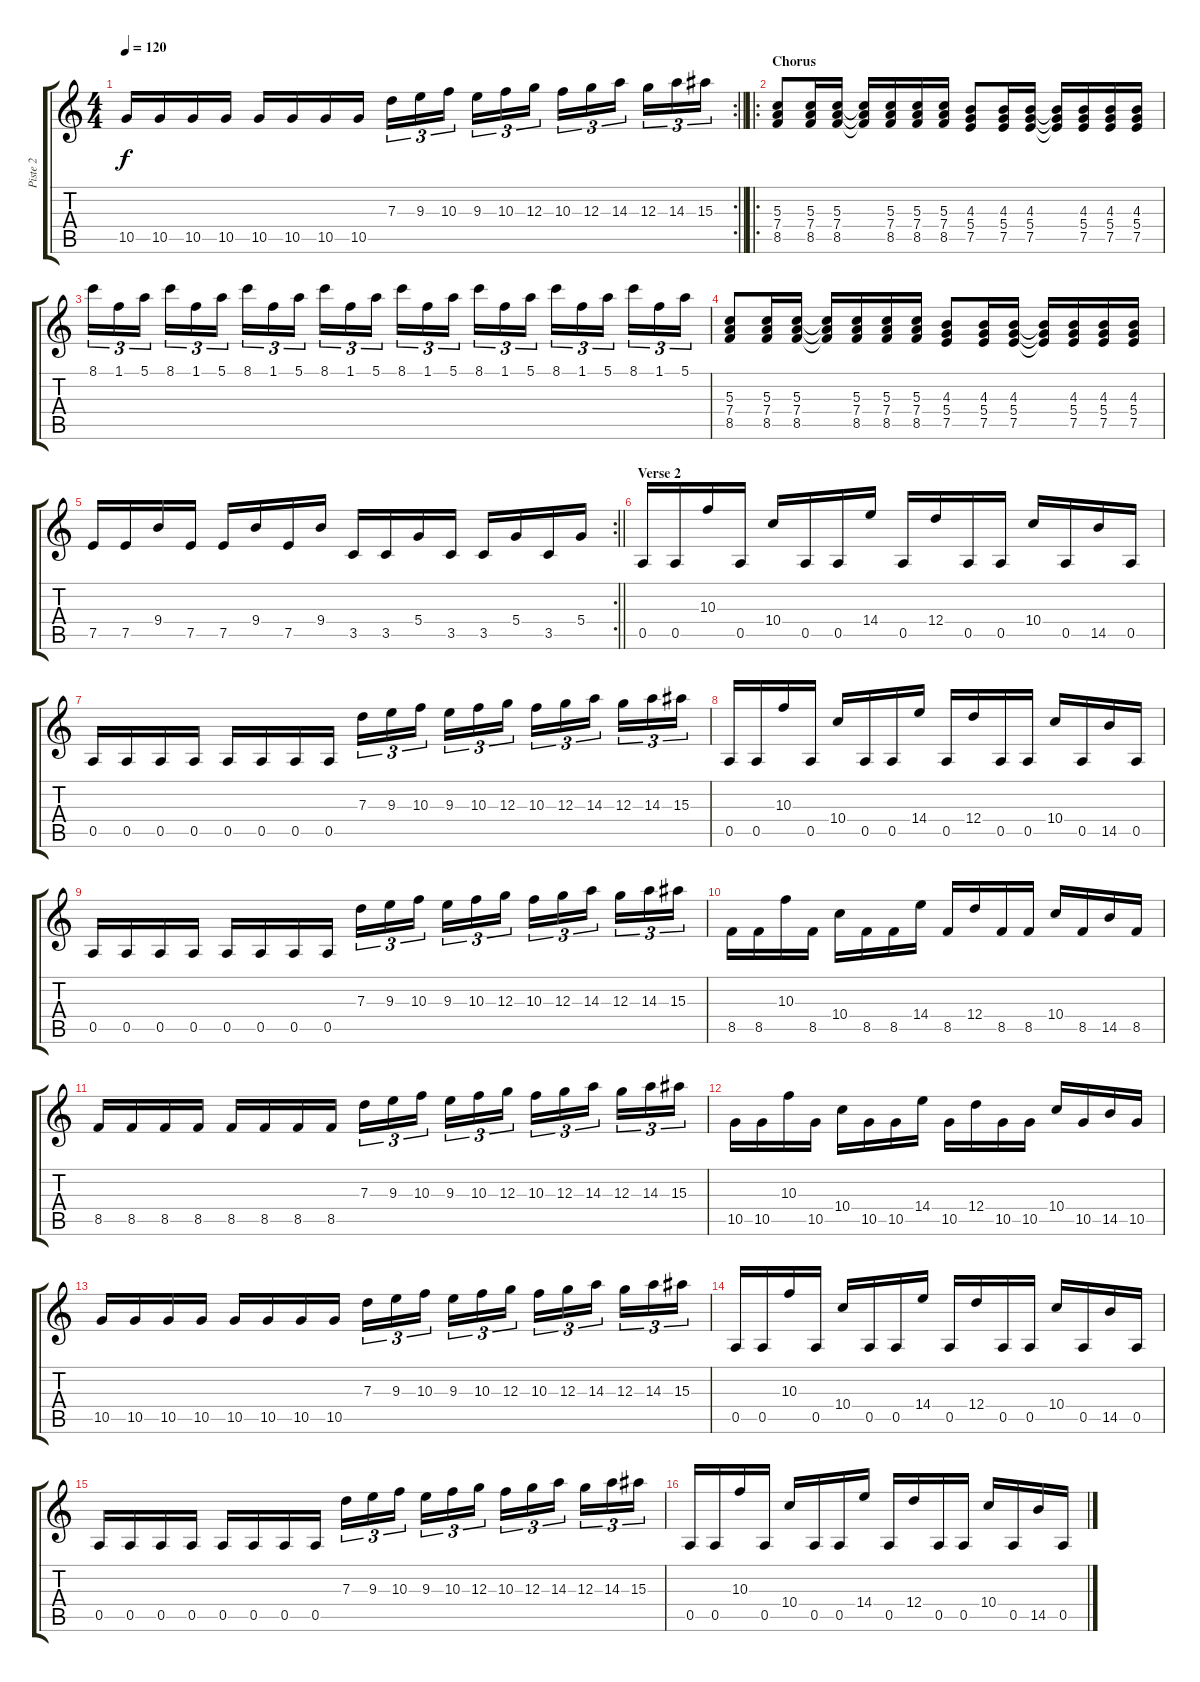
\track ("Piste 2" "Piste 2") {instrument distortionguitar}
\staff {score tabs}
\tuning (E4 B3 G3 D3 A2 D2) {hide}
\rc 2
\ts (4 4)
\tempo 120
\clef g2
\barLineRight lightlight
\ks c
10.5.16{dy f} 10.5.16 10.5.16 10.5.16 10.5.16 10.5.16 10.5.16 10.5.16 7.3.16{tu (3 2)} 9.3.16{tu (3 2)} 10.3.16{tu (3 2) beam splitsecondary} 9.3.16{tu (3 2)} 10.3.16{tu (3 2)} 12.3.16{tu (3 2)} 10.3.16{tu (3 2)} 12.3.16{tu (3 2)} 14.3.16{tu (3 2) beam splitsecondary} 12.3.16{tu (3 2)} 14.3.16{tu (3 2)} 15.3.16{tu (3 2)} |
\ro
\section ("" "Chorus")
(5.3 7.4 8.5).8 (5.3 7.4 8.5).16 (5.3 7.4 8.5).16 (5.3{t} 7.4{t} 8.5{t}).16 (5.3 7.4 8.5).16 (5.3 7.4 8.5).16 (5.3 7.4 8.5).16 (4.3 5.4 7.5).8 (4.3 5.4 7.5).16 (4.3 5.4 7.5).16 (4.3{t} 5.4{t} 7.5{t}).16 (4.3 5.4 7.5).16 (4.3 5.4 7.5).16 (4.3 5.4 7.5).16 |
8.1.16{tu (3 2)} 1.1.16{tu (3 2)} 5.1.16{tu (3 2) beam splitsecondary} 8.1.16{tu (3 2)} 1.1.16{tu (3 2)} 5.1.16{tu (3 2)} 8.1.16{tu (3 2)} 1.1.16{tu (3 2)} 5.1.16{tu (3 2) beam splitsecondary} 8.1.16{tu (3 2)} 1.1.16{tu (3 2)} 5.1.16{tu (3 2)} 8.1.16{tu (3 2)} 1.1.16{tu (3 2)} 5.1.16{tu (3 2) beam splitsecondary} 8.1.16{tu (3 2)} 1.1.16{tu (3 2)} 5.1.16{tu (3 2)} 8.1.16{tu (3 2)} 1.1.16{tu (3 2)} 5.1.16{tu (3 2) beam splitsecondary} 8.1.16{tu (3 2)} 1.1.16{tu (3 2)} 5.1.16{tu (3 2)} |
(5.3 7.4 8.5).8 (5.3 7.4 8.5).16 (5.3 7.4 8.5).16 (5.3{t} 7.4{t} 8.5{t}).16 (5.3 7.4 8.5).16 (5.3 7.4 8.5).16 (5.3 7.4 8.5).16 (4.3 5.4 7.5).8 (4.3 5.4 7.5).16 (4.3 5.4 7.5).16 (4.3{t} 5.4{t} 7.5{t}).16 (4.3 5.4 7.5).16 (4.3 5.4 7.5).16 (4.3 5.4 7.5).16 |
\rc 2
\barLineRight lightlight
7.5.16 7.5.16 9.4.16 7.5.16 7.5.16 9.4.16 7.5.16 9.4.16 3.5.16 3.5.16 5.4.16 3.5.16 3.5.16 5.4.16 3.5.16 5.4.16 |
\section ("" "Verse 2")
0.5.16 0.5.16 10.3.16 0.5.16 10.4.16 0.5.16 0.5.16 14.4.16 0.5.16 12.4.16 0.5.16 0.5.16 10.4.16 0.5.16 14.5.16 0.5.16 |
0.5.16 0.5.16 0.5.16 0.5.16 0.5.16 0.5.16 0.5.16 0.5.16 7.3.16{tu (3 2)} 9.3.16{tu (3 2)} 10.3.16{tu (3 2) beam splitsecondary} 9.3.16{tu (3 2)} 10.3.16{tu (3 2)} 12.3.16{tu (3 2)} 10.3.16{tu (3 2)} 12.3.16{tu (3 2)} 14.3.16{tu (3 2) beam splitsecondary} 12.3.16{tu (3 2)} 14.3.16{tu (3 2)} 15.3.16{tu (3 2)} |
0.5.16 0.5.16 10.3.16 0.5.16 10.4.16 0.5.16 0.5.16 14.4.16 0.5.16 12.4.16 0.5.16 0.5.16 10.4.16 0.5.16 14.5.16 0.5.16 |
0.5.16 0.5.16 0.5.16 0.5.16 0.5.16 0.5.16 0.5.16 0.5.16 7.3.16{tu (3 2)} 9.3.16{tu (3 2)} 10.3.16{tu (3 2) beam splitsecondary} 9.3.16{tu (3 2)} 10.3.16{tu (3 2)} 12.3.16{tu (3 2)} 10.3.16{tu (3 2)} 12.3.16{tu (3 2)} 14.3.16{tu (3 2) beam splitsecondary} 12.3.16{tu (3 2)} 14.3.16{tu (3 2)} 15.3.16{tu (3 2)} |
8.5.16 8.5.16 10.3.16 8.5.16 10.4.16 8.5.16 8.5.16 14.4.16 8.5.16 12.4.16 8.5.16 8.5.16 10.4.16 8.5.16 14.5.16 8.5.16 |
8.5.16 8.5.16 8.5.16 8.5.16 8.5.16 8.5.16 8.5.16 8.5.16 7.3.16{tu (3 2)} 9.3.16{tu (3 2)} 10.3.16{tu (3 2) beam splitsecondary} 9.3.16{tu (3 2)} 10.3.16{tu (3 2)} 12.3.16{tu (3 2)} 10.3.16{tu (3 2)} 12.3.16{tu (3 2)} 14.3.16{tu (3 2) beam splitsecondary} 12.3.16{tu (3 2)} 14.3.16{tu (3 2)} 15.3.16{tu (3 2)} |
10.5.16 10.5.16 10.3.16 10.5.16 10.4.16 10.5.16 10.5.16 14.4.16 10.5.16 12.4.16 10.5.16 10.5.16 10.4.16 10.5.16 14.5.16 10.5.16 |
10.5.16 10.5.16 10.5.16 10.5.16 10.5.16 10.5.16 10.5.16 10.5.16 7.3.16{tu (3 2)} 9.3.16{tu (3 2)} 10.3.16{tu (3 2) beam splitsecondary} 9.3.16{tu (3 2)} 10.3.16{tu (3 2)} 12.3.16{tu (3 2)} 10.3.16{tu (3 2)} 12.3.16{tu (3 2)} 14.3.16{tu (3 2) beam splitsecondary} 12.3.16{tu (3 2)} 14.3.16{tu (3 2)} 15.3.16{tu (3 2)} |
0.5.16 0.5.16 10.3.16 0.5.16 10.4.16 0.5.16 0.5.16 14.4.16 0.5.16 12.4.16 0.5.16 0.5.16 10.4.16 0.5.16 14.5.16 0.5.16 |
0.5.16 0.5.16 0.5.16 0.5.16 0.5.16 0.5.16 0.5.16 0.5.16 7.3.16{tu (3 2)} 9.3.16{tu (3 2)} 10.3.16{tu (3 2) beam splitsecondary} 9.3.16{tu (3 2)} 10.3.16{tu (3 2)} 12.3.16{tu (3 2)} 10.3.16{tu (3 2)} 12.3.16{tu (3 2)} 14.3.16{tu (3 2) beam splitsecondary} 12.3.16{tu (3 2)} 14.3.16{tu (3 2)} 15.3.16{tu (3 2)} |
0.5.16 0.5.16 10.3.16 0.5.16 10.4.16 0.5.16 0.5.16 14.4.16 0.5.16 12.4.16 0.5.16 0.5.16 10.4.16 0.5.16 14.5.16 0.5.16
